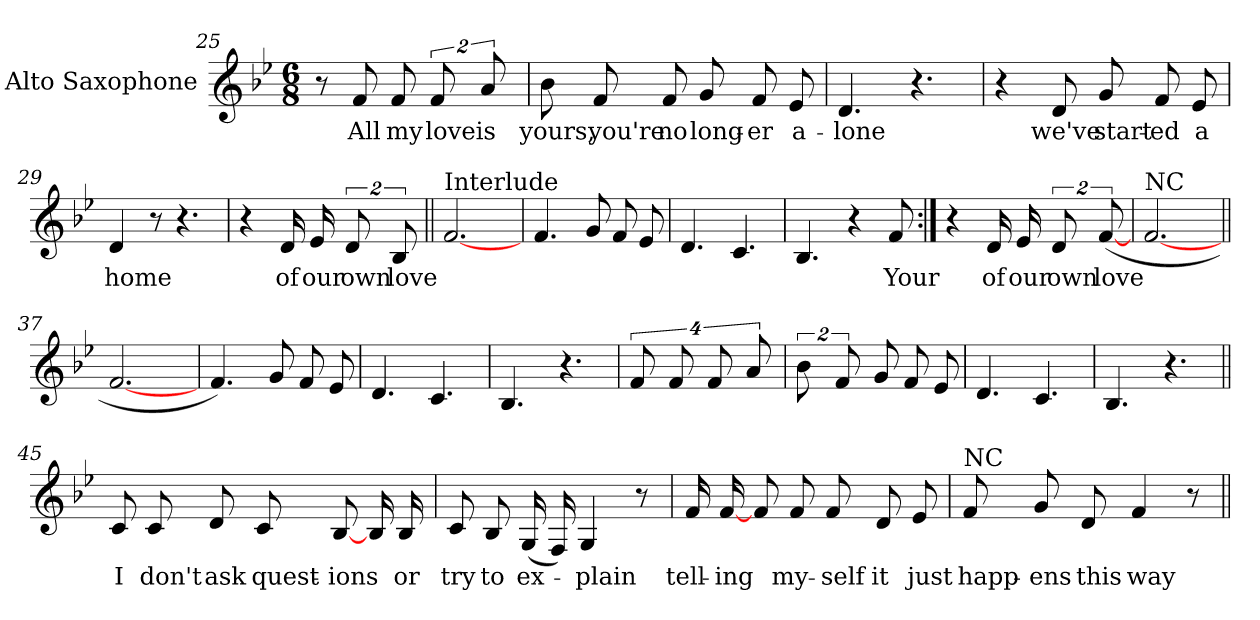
**kern	**text
*part1	*part1
*staff1	*staff1
*I"Alto Saxophone	*
*I'A. Sax.	*
!!LO:LB:g=z
*clefG2	*
*k[b-e-]	*
*B-:	*
*M6/8	*
=25	=25
8r	.
8f	-All
8f	-my
16%3fL	-love
16%3a	-is
=26	=26
8b-L	-yours,
8f	-you're
8f	-no
8gL	-long-
8f	-er
8e-	-a-
=27	=27
4.d	-lone
4.r	.
=28	=28
4r	.
8d	-we've
8gL	-start-
8f	-ed
8e-	-a
!!LO:LB:g=z
=29	=29
4d	-home
8r	.
4.r	.
=30	=30
4r	.
16d	-of
16e-	-our
16%3dL	-own
16%3B-	-love
=31||	=31||
!LO:TX:a:t=Interlude	!
[2.f	.
=32	=32
4.f	.
8gL	.
8f	.
8e-	.
!!LO:LB:g=z
=33	=33
4.d	.
4.c	.
=34	=34
4.B-	.
4r	.
8f	-Your
=35:|!	=35:|!
4r	.
16d	-of
16e-	-our
16%3dL	-own
([16%3f	-love
=36	=36
!LO:TX:a:t=NC	!
[2.f	.
!!LO:LB:g=z
=37||	=37||
[2.f	.
=38	=38
4.f)	.
8gL	.
8f	.
8e-	.
=39	=39
4.d	.
4.c	.
=40	=40
4.B-	.
4.r	.
!!LO:LB:g=z
=41	=41
16%3fL	.
16%3f	.
16%3fL	.
16%3a	.
=42	=42
16%3b-L	.
16%3f	.
8gL	.
8f	.
8e-	.
=43	=43
4.d	.
4.c	.
=44	=44
4.B-	.
4.r	.
!!LO:LB:g=z
=45||	=45||
8cL	-I
8c	-don't
8d	-ask
8cL	-quest-
[8B-	-ions
16B-	.
16B-	-or
=46	=46
8cL	-try
8B-	-to
(16G	-ex-
16F)	.
4G	-plain
8r	.
=47	=47
16fLL	-tell-
[16f	-ing
8f	.
8f	-my-
8fL	-self
8d	-it
8e-	-just
=48	=48
!LO:TX:a:t=NC	!
8fL	-happ-
8g	-ens
8d	-this
4f	-way
8r	.
=||	=||
*-	*-
